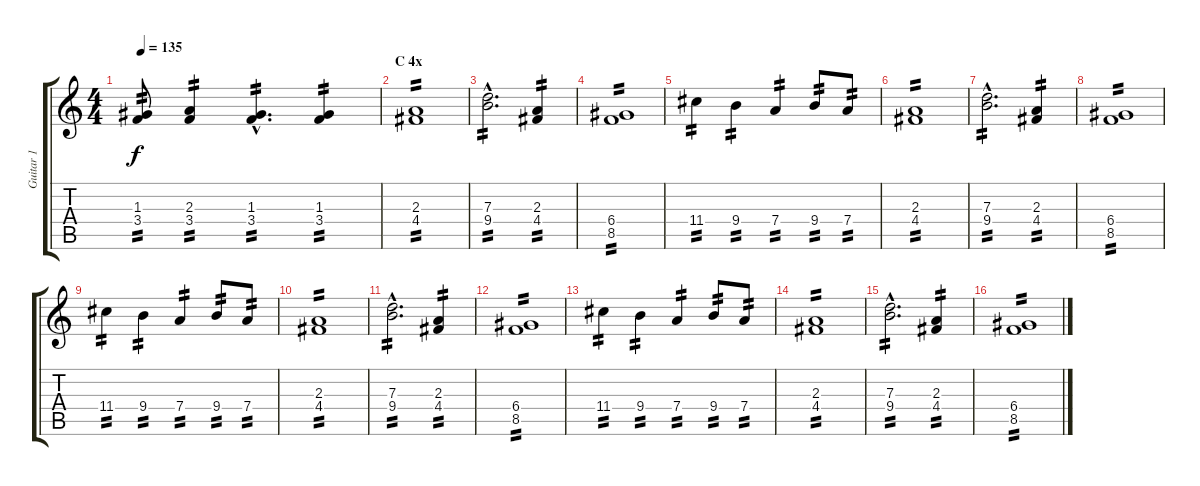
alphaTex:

\track ("Guitar 1" "Guitar 1") {instrument overdrivenguitar}
\staff {score tabs}
\tuning (E4 B3 G3 D3 A2 E2) {hide}
\ts (4 4)
\tempo 135
\clef g2
\ks c
(1.3 3.4).8{tp 2 dy f} (2.3 3.4).4{tp 2} (1.3{hac} 3.4{hac}).4{d tp 2} (1.3 3.4).4{tp 2} |
\section ("" "C 4x")
(2.3 4.4).1{tp 2} |
(7.3{hac} 9.4{hac}).2{d tp 2} (2.3 4.4).4{tp 2} |
(6.4 8.5).1{tp 2} |
11.4.4{tp 2} 9.4.4{tp 2} 7.4.4{tp 2} 9.4.8{tp 2} 7.4.8{tp 2} |
(2.3 4.4).1{tp 2} |
(7.3{hac} 9.4{hac}).2{d tp 2} (2.3 4.4).4{tp 2} |
(6.4 8.5).1{tp 2} |
11.4.4{tp 2} 9.4.4{tp 2} 7.4.4{tp 2} 9.4.8{tp 2} 7.4.8{tp 2} |
(2.3 4.4).1{tp 2} |
(7.3{hac} 9.4{hac}).2{d tp 2} (2.3 4.4).4{tp 2} |
(6.4 8.5).1{tp 2} |
11.4.4{tp 2} 9.4.4{tp 2} 7.4.4{tp 2} 9.4.8{tp 2} 7.4.8{tp 2} |
(2.3 4.4).1{tp 2} |
(7.3{hac} 9.4{hac}).2{d tp 2} (2.3 4.4).4{tp 2} |
(6.4 8.5).1{tp 2}
